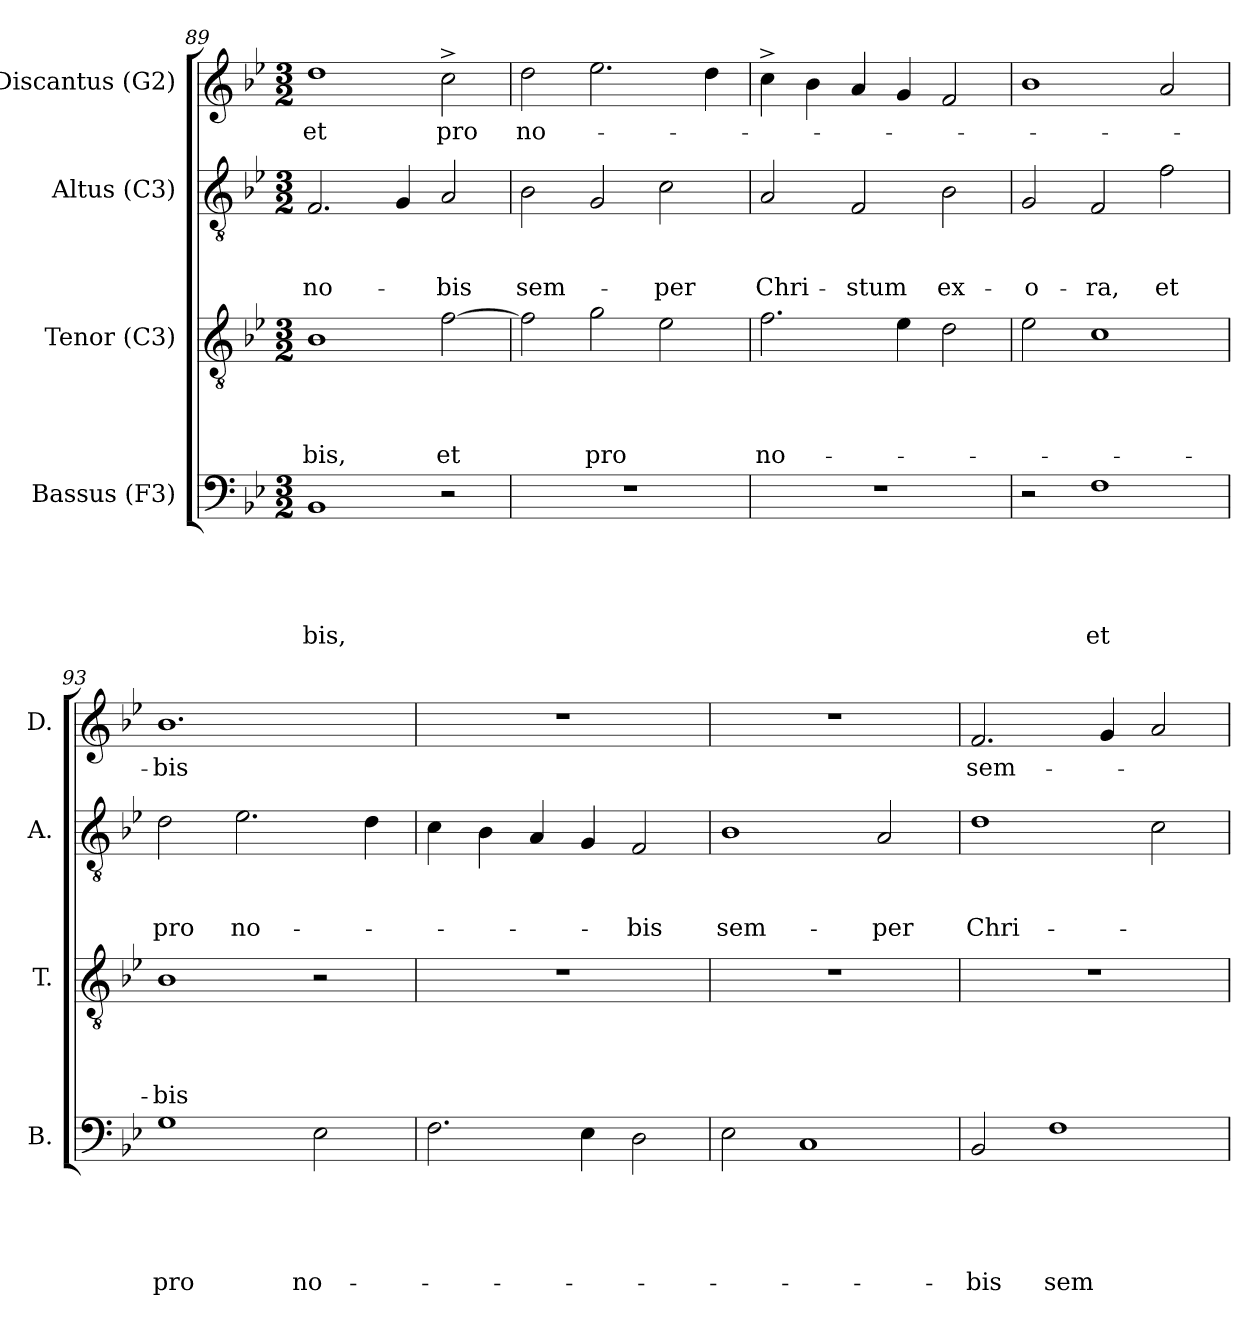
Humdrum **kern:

**kern	**text	**text	**text	**text	**text	**kern	**text	**text	**text	**text	**kern	**text	**text	**text	**kern	**text
*part4	*part4	*part4	*part4	*part4	*part4	*part3	*part3	*part3	*part3	*part3	*part2	*part2	*part2	*part2	*part1	*part1
*staff4	*staff4	*staff4	*staff4	*staff4	*staff4	*staff3	*staff3	*staff3	*staff3	*staff3	*staff2	*staff2	*staff2	*staff2	*staff1	*staff1
*I"Bassus (F3)	*	*	*	*	*	*I"Tenor (C3)	*	*	*	*	*I"Altus (C3)	*	*	*	*I"Discantus (G2)	*
*I'B.	*	*	*	*	*	*I'T.	*	*	*	*	*I'A.	*	*	*	*I'D.	*
*clefF4	*	*	*	*	*	*clefGv2	*	*	*	*	*clefGv2	*	*	*	*clefG2	*
*k[b-e-]	*	*	*	*	*	*k[b-e-]	*	*	*	*	*k[b-e-]	*	*	*	*k[b-e-]	*
*B-:	*	*	*	*	*	*B-:	*	*	*	*	*B-:	*	*	*	*B-:	*
*M3/2	*	*	*	*	*	*M3/2	*	*	*	*	*M3/2	*	*	*	*M3/2	*
=89	=89	=89	=89	=89	=89	=89	=89	=89	=89	=89	=89	=89	=89	=89	=89	=89
!	!	!	!	!	!LO:LY:b	!	!	!	!	!LO:LY:b	!	!	!	!LO:LY:b	!	!LO:LY:b
1BB-	.	.	.	.	-bis,	1B-	.	.	.	-bis,	2.F/	.	.	no-	1dd	-et
.	.	.	.	.	.	.	.	.	.	.	4G/	.	.	.	.	.
!	!	!	!	!	!	!	!	!	!	!LO:LY:b	!	!	!	!LO:LY:b	!	!LO:LY:b
2r	.	.	.	.	.	[<2f\	.	.	.	et	2A/	.	.	-bis	2cc^>\	pro
!!LO:LB:g=z
=90	=90	=90	=90	=90	=90	=90	=90	=90	=90	=90	=90	=90	=90	=90	=90	=90
!LO:N:vis=1	!	!	!	!	!	!	!	!	!	!	!	!	!	!LO:LY:b	!	!LO:LY:b
1.r	.	.	.	.	.	2f\]	.	.	.	.	2B-\	.	.	sem-	2dd\	no-
!	!	!	!	!	!	!	!	!	!	!LO:LY:b	!	!	!	!	!	!
.	.	.	.	.	.	2g\	.	.	.	pro	2G/	.	.	.	2.ee-\	.
!	!	!	!	!	!	!	!	!	!	!	!	!	!	!LO:LY:b	!	!
.	.	.	.	.	.	2e-\	.	.	.	.	2c\	.	.	-per	.	.
.	.	.	.	.	.	.	.	.	.	.	.	.	.	.	4dd\	.
=91	=91	=91	=91	=91	=91	=91	=91	=91	=91	=91	=91	=91	=91	=91	=91	=91
!LO:N:vis=1	!	!	!	!	!	!	!	!	!	!LO:LY:b	!	!	!	!LO:LY:b	!	!
1.r	.	.	.	.	.	2.f\	.	.	.	no-	2A/	.	.	Chri-	4cc^>\	.
.	.	.	.	.	.	.	.	.	.	.	.	.	.	.	4b-\	.
!	!	!	!	!	!	!	!	!	!	!	!	!	!	!LO:LY:b	!	!
.	.	.	.	.	.	.	.	.	.	.	2F/	.	.	-stum	4a/	.
.	.	.	.	.	.	4e-\	.	.	.	.	.	.	.	.	4g/	.
!	!	!	!	!	!	!	!	!	!	!	!	!	!	!LO:LY:b	!	!
.	.	.	.	.	.	2d\	.	.	.	.	2B-\	.	.	ex-	2f/	.
=92	=92	=92	=92	=92	=92	=92	=92	=92	=92	=92	=92	=92	=92	=92	=92	=92
!	!	!	!	!	!	!	!	!	!	!	!	!	!	!LO:LY:b	!	!
2r	.	.	.	.	.	2e-\	.	.	.	.	2G/	.	.	-o-	1b-	.
!	!	!	!	!	!LO:LY:b	!	!	!	!	!	!	!	!	!LO:LY:b	!	!
1F	.	.	.	.	et	1c	.	.	.	.	2F/	.	.	-ra,	.	.
!	!	!	!	!	!	!	!	!	!	!	!	!	!	!LO:LY:b	!	!
.	.	.	.	.	.	.	.	.	.	.	2f\	.	.	et	2a/	.
=93	=93	=93	=93	=93	=93	=93	=93	=93	=93	=93	=93	=93	=93	=93	=93	=93
!	!	!	!	!	!LO:LY:b	!	!	!	!	!LO:LY:b	!	!	!	!LO:LY:b	!	!LO:LY:b
1G	.	.	.	.	pro	1B-	.	.	.	-bis	2d\	.	.	pro	1.b-	-bis
!	!	!	!	!	!	!	!	!	!	!	!	!	!	!LO:LY:b	!	!
.	.	.	.	.	.	.	.	.	.	.	2.e-\	.	.	no-	.	.
!	!	!	!	!	!LO:LY:b	!	!	!	!	!	!	!	!	!	!	!
2E-\	.	.	.	.	no-	2r	.	.	.	.	.	.	.	.	.	.
.	.	.	.	.	.	.	.	.	.	.	4d\	.	.	.	.	.
=94	=94	=94	=94	=94	=94	=94	=94	=94	=94	=94	=94	=94	=94	=94	=94	=94
!	!	!	!	!	!	!LO:N:vis=1	!	!	!	!	!	!	!	!	!LO:N:vis=1	!
2.F\	.	.	.	.	.	1.r	.	.	.	.	4c\	.	.	.	1.r	.
.	.	.	.	.	.	.	.	.	.	.	4B-\	.	.	.	.	.
.	.	.	.	.	.	.	.	.	.	.	4A/	.	.	.	.	.
4E-\	.	.	.	.	.	.	.	.	.	.	4G/	.	.	.	.	.
!	!	!	!	!	!	!	!	!	!	!	!	!	!	!LO:LY:b	!	!
2D\	.	.	.	.	.	.	.	.	.	.	2F/	.	.	-bis	.	.
=95	=95	=95	=95	=95	=95	=95	=95	=95	=95	=95	=95	=95	=95	=95	=95	=95
!	!	!	!	!	!	!LO:N:vis=1	!	!	!	!	!	!	!	!LO:LY:b	!LO:N:vis=1	!
2E-\	.	.	.	.	.	1.r	.	.	.	.	1B-	.	.	sem-	1.r	.
1C	.	.	.	.	.	.	.	.	.	.	.	.	.	.	.	.
!	!	!	!	!	!	!	!	!	!	!	!	!	!	!LO:LY:b	!	!
.	.	.	.	.	.	.	.	.	.	.	2A/	.	.	-per	.	.
!!LO:LB:g=z
=96	=96	=96	=96	=96	=96	=96	=96	=96	=96	=96	=96	=96	=96	=96	=96	=96
!	!	!	!	!	!LO:LY:b	!LO:N:vis=1	!	!	!	!	!	!	!	!LO:LY:b	!	!LO:LY:b
2BB-/	.	.	.	.	-bis	1.r	.	.	.	.	1d	.	.	Chri-	2.f/	sem-
!	!	!	!	!	!LO:LY:b	!	!	!	!	!	!	!	!	!	!	!
1F	.	.	.	.	sem-	.	.	.	.	.	.	.	.	.	.	.
.	.	.	.	.	.	.	.	.	.	.	.	.	.	.	4g/	.
.	.	.	.	.	.	.	.	.	.	.	2c\	.	.	.	2a/	.
=	=	=	=	=	=	=	=	=	=	=	=	=	=	=	=	=
*-	*-	*-	*-	*-	*-	*-	*-	*-	*-	*-	*-	*-	*-	*-	*-	*-
